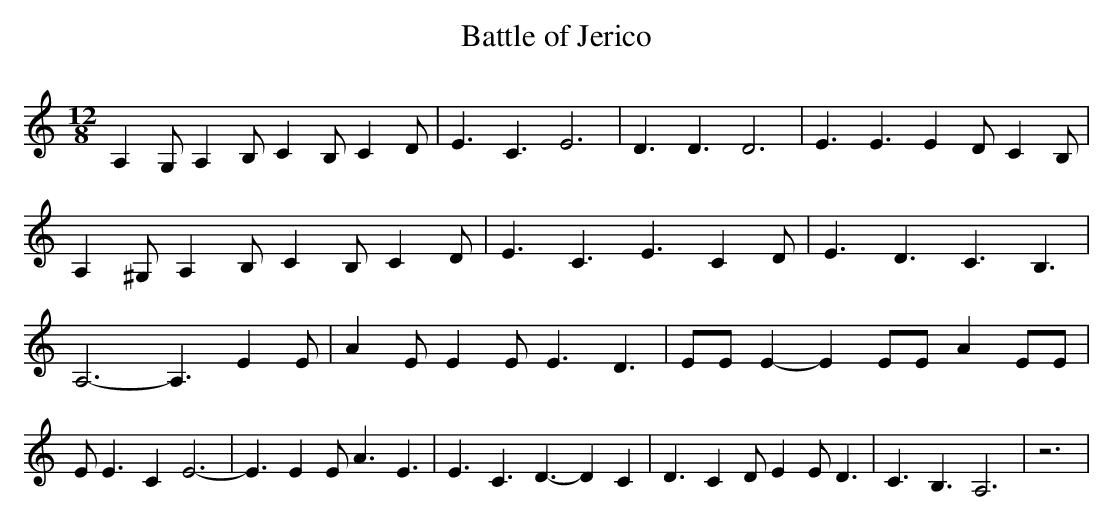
X:1
T:Battle of Jerico
M:12/8
L:1/4
K:C
 A, G,/2 A, B,/2 C B,/2 C- D/2| E3/2 C3/2 E3| D3/2 D3/2 D3| E3/2 E3/2 E- D/2- C- B,/2|\
 A, ^G,/2 A, B,/2 C B,/2 C- D/2| E3/2 C3/2 E3/2 C D/2| E3/2 D3/2 C3/2 B,3/2|\
 A,3- A,3/2 E E/2| A E/2 E E/2 E3/2 D3/2| E/2E/2 E- E E/2E/2 A E/2E/2|\
 E/2 E3/2 C E3-| E3/2 E E/2 A3/2 E3/2| E3/2 C3/2 D3/2- D C| D3/2 C D/2 E E/2 D3/2|\
 C3/2 B,3/2 A,3| z3|
